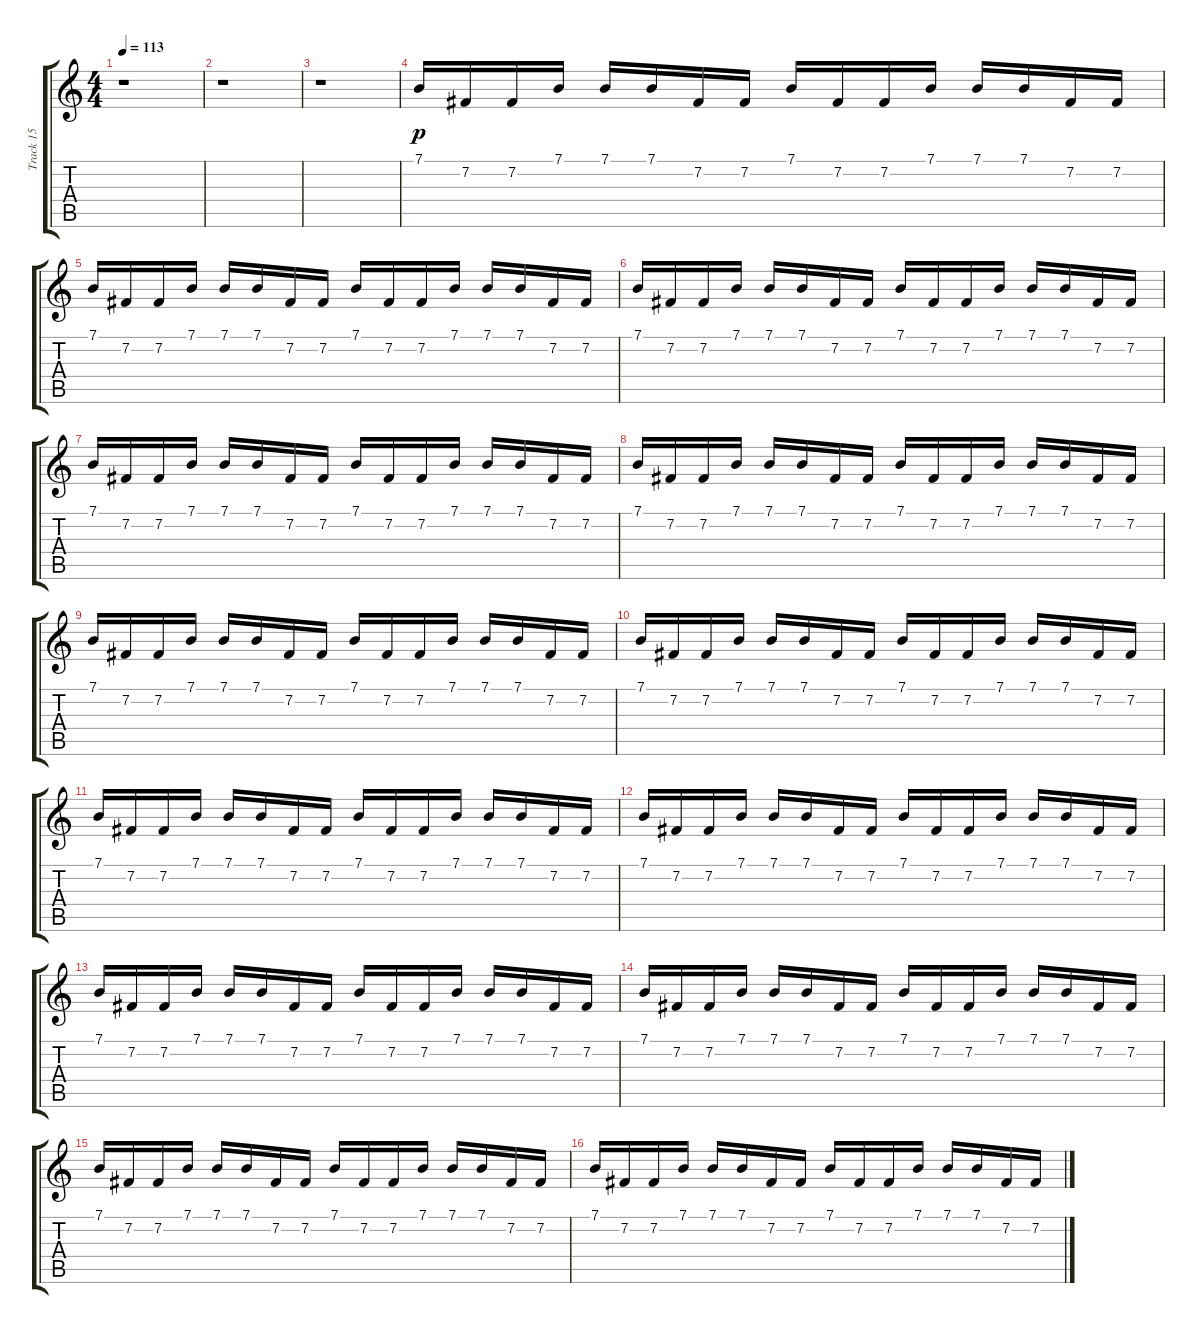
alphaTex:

\track ("Track 15" "Track 15") {instrument lead1square}
\staff {score tabs}
\tuning (E4 B3 G3 D3 A2 E2) {hide}
\ts (4 4)
\tempo 113
\clef g2
\ks c
r.1{dy p} |
r.1 |
r.1 |
7.1.16 7.2.16 7.2.16 7.1.16 7.1.16 7.1.16 7.2.16 7.2.16 7.1.16 7.2.16 7.2.16 7.1.16 7.1.16 7.1.16 7.2.16 7.2.16 |
7.1.16 7.2.16 7.2.16 7.1.16 7.1.16 7.1.16 7.2.16 7.2.16 7.1.16 7.2.16 7.2.16 7.1.16 7.1.16 7.1.16 7.2.16 7.2.16 |
7.1.16 7.2.16 7.2.16 7.1.16 7.1.16 7.1.16 7.2.16 7.2.16 7.1.16 7.2.16 7.2.16 7.1.16 7.1.16 7.1.16 7.2.16 7.2.16 |
7.1.16 7.2.16 7.2.16 7.1.16 7.1.16 7.1.16 7.2.16 7.2.16 7.1.16 7.2.16 7.2.16 7.1.16 7.1.16 7.1.16 7.2.16 7.2.16 |
7.1.16 7.2.16 7.2.16 7.1.16 7.1.16 7.1.16 7.2.16 7.2.16 7.1.16 7.2.16 7.2.16 7.1.16 7.1.16 7.1.16 7.2.16 7.2.16 |
7.1.16 7.2.16 7.2.16 7.1.16 7.1.16 7.1.16 7.2.16 7.2.16 7.1.16 7.2.16 7.2.16 7.1.16 7.1.16 7.1.16 7.2.16 7.2.16 |
7.1.16 7.2.16 7.2.16 7.1.16 7.1.16 7.1.16 7.2.16 7.2.16 7.1.16 7.2.16 7.2.16 7.1.16 7.1.16 7.1.16 7.2.16 7.2.16 |
7.1.16 7.2.16 7.2.16 7.1.16 7.1.16 7.1.16 7.2.16 7.2.16 7.1.16 7.2.16 7.2.16 7.1.16 7.1.16 7.1.16 7.2.16 7.2.16 |
7.1.16 7.2.16 7.2.16 7.1.16 7.1.16 7.1.16 7.2.16 7.2.16 7.1.16 7.2.16 7.2.16 7.1.16 7.1.16 7.1.16 7.2.16 7.2.16 |
7.1.16 7.2.16 7.2.16 7.1.16 7.1.16 7.1.16 7.2.16 7.2.16 7.1.16 7.2.16 7.2.16 7.1.16 7.1.16 7.1.16 7.2.16 7.2.16 |
7.1.16 7.2.16 7.2.16 7.1.16 7.1.16 7.1.16 7.2.16 7.2.16 7.1.16 7.2.16 7.2.16 7.1.16 7.1.16 7.1.16 7.2.16 7.2.16 |
7.1.16 7.2.16 7.2.16 7.1.16 7.1.16 7.1.16 7.2.16 7.2.16 7.1.16 7.2.16 7.2.16 7.1.16 7.1.16 7.1.16 7.2.16 7.2.16 |
7.1.16 7.2.16 7.2.16 7.1.16 7.1.16 7.1.16 7.2.16 7.2.16 7.1.16 7.2.16 7.2.16 7.1.16 7.1.16 7.1.16 7.2.16 7.2.16
